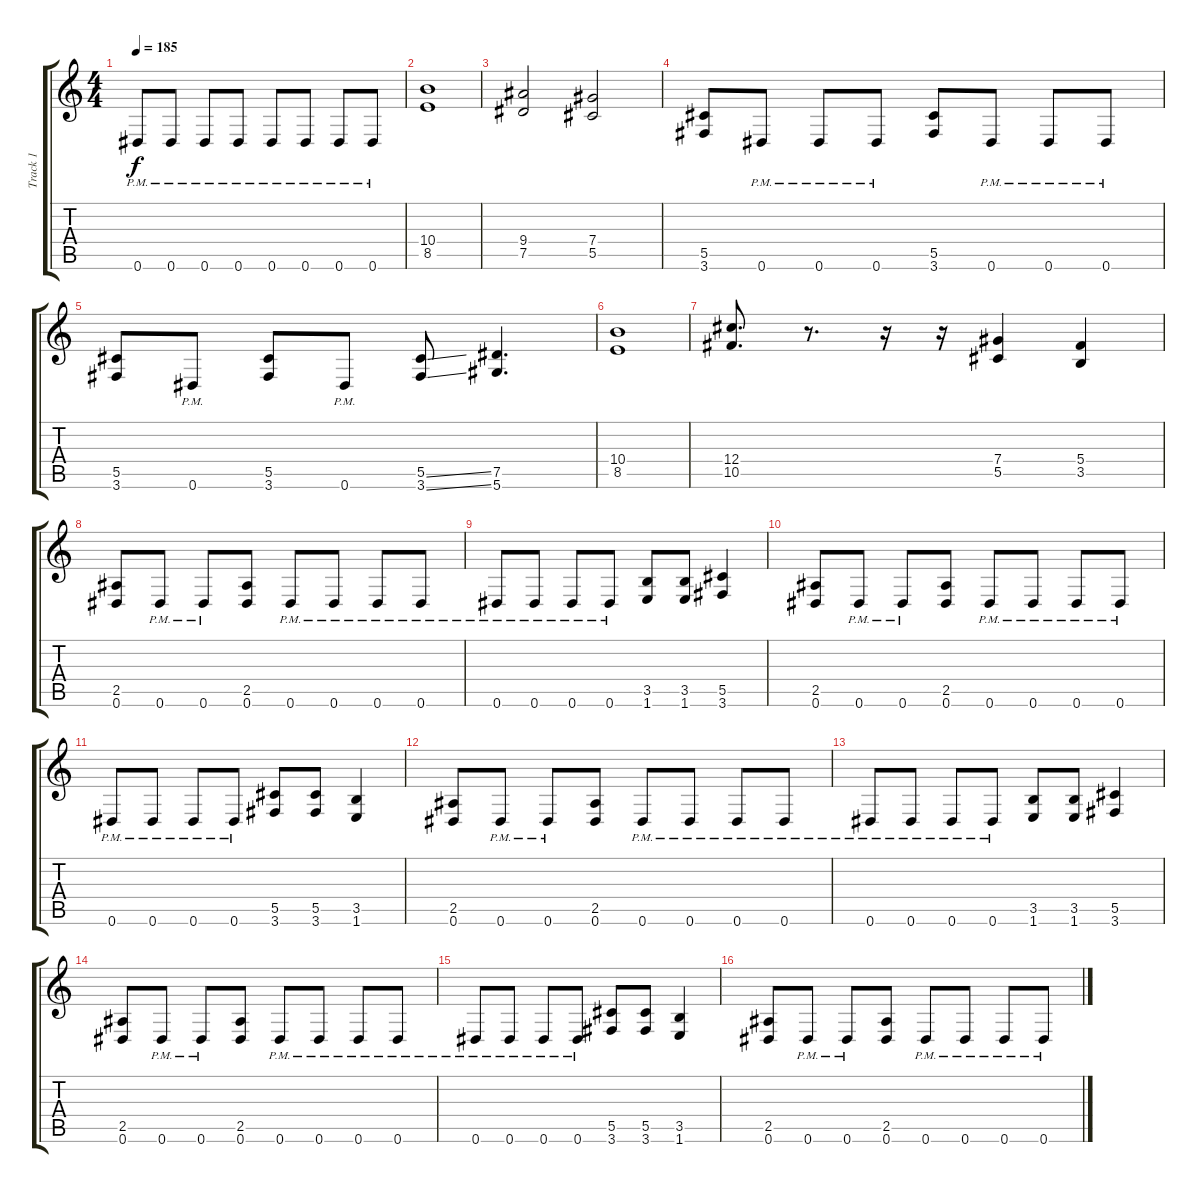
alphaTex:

\track ("Track 1" "Track 1") {instrument distortionguitar}
\staff {score tabs}
\tuning (Eb4 Bb3 Gb3 Db3 Ab2 Eb2) {hide}
\ts (4 4)
\tempo 185
\clef g2
\ks c
0.6{pm}.8{dy f} 0.6{pm}.8 0.6{pm}.8 0.6{pm}.8 0.6{pm}.8 0.6{pm}.8 0.6{pm}.8 0.6{pm}.8 |
(10.4 8.5).1 |
(9.4 7.5).2 (7.4 5.5).2 |
(5.5 3.6).8 0.6{pm}.8 0.6{pm}.8 0.6{pm}.8 (5.5 3.6).8 0.6{pm}.8 0.6{pm}.8 0.6{pm}.8 |
(5.5 3.6).8 0.6{pm}.8 (5.5 3.6).8 0.6{pm}.8 (5.5{ss} 3.6{ss}).8 (7.5 5.6).4{d} |
(10.4 8.5).1 |
(12.4 10.5).8{d} r.8{d} r.16 r.16 (7.4 5.5).4 (5.4 3.5).4 |
(2.5 0.6).8 0.6{pm}.8 0.6{pm}.8 (2.5 0.6).8 0.6{pm}.8 0.6{pm}.8 0.6{pm}.8 0.6{pm}.8 |
0.6{pm}.8 0.6{pm}.8 0.6{pm}.8 0.6{pm}.8 (3.5 1.6).8 (3.5 1.6).8 (5.5 3.6).4 |
(2.5 0.6).8 0.6{pm}.8 0.6{pm}.8 (2.5 0.6).8 0.6{pm}.8 0.6{pm}.8 0.6{pm}.8 0.6{pm}.8 |
0.6{pm}.8 0.6{pm}.8 0.6{pm}.8 0.6{pm}.8 (5.5 3.6).8 (5.5 3.6).8 (3.5 1.6).4 |
(2.5 0.6).8 0.6{pm}.8 0.6{pm}.8 (2.5 0.6).8 0.6{pm}.8 0.6{pm}.8 0.6{pm}.8 0.6{pm}.8 |
0.6{pm}.8 0.6{pm}.8 0.6{pm}.8 0.6{pm}.8 (3.5 1.6).8 (3.5 1.6).8 (5.5 3.6).4 |
(2.5 0.6).8 0.6{pm}.8 0.6{pm}.8 (2.5 0.6).8 0.6{pm}.8 0.6{pm}.8 0.6{pm}.8 0.6{pm}.8 |
0.6{pm}.8 0.6{pm}.8 0.6{pm}.8 0.6{pm}.8 (5.5 3.6).8 (5.5 3.6).8 (3.5 1.6).4 |
(2.5 0.6).8 0.6{pm}.8 0.6{pm}.8 (2.5 0.6).8 0.6{pm}.8 0.6{pm}.8 0.6{pm}.8 0.6{pm}.8
